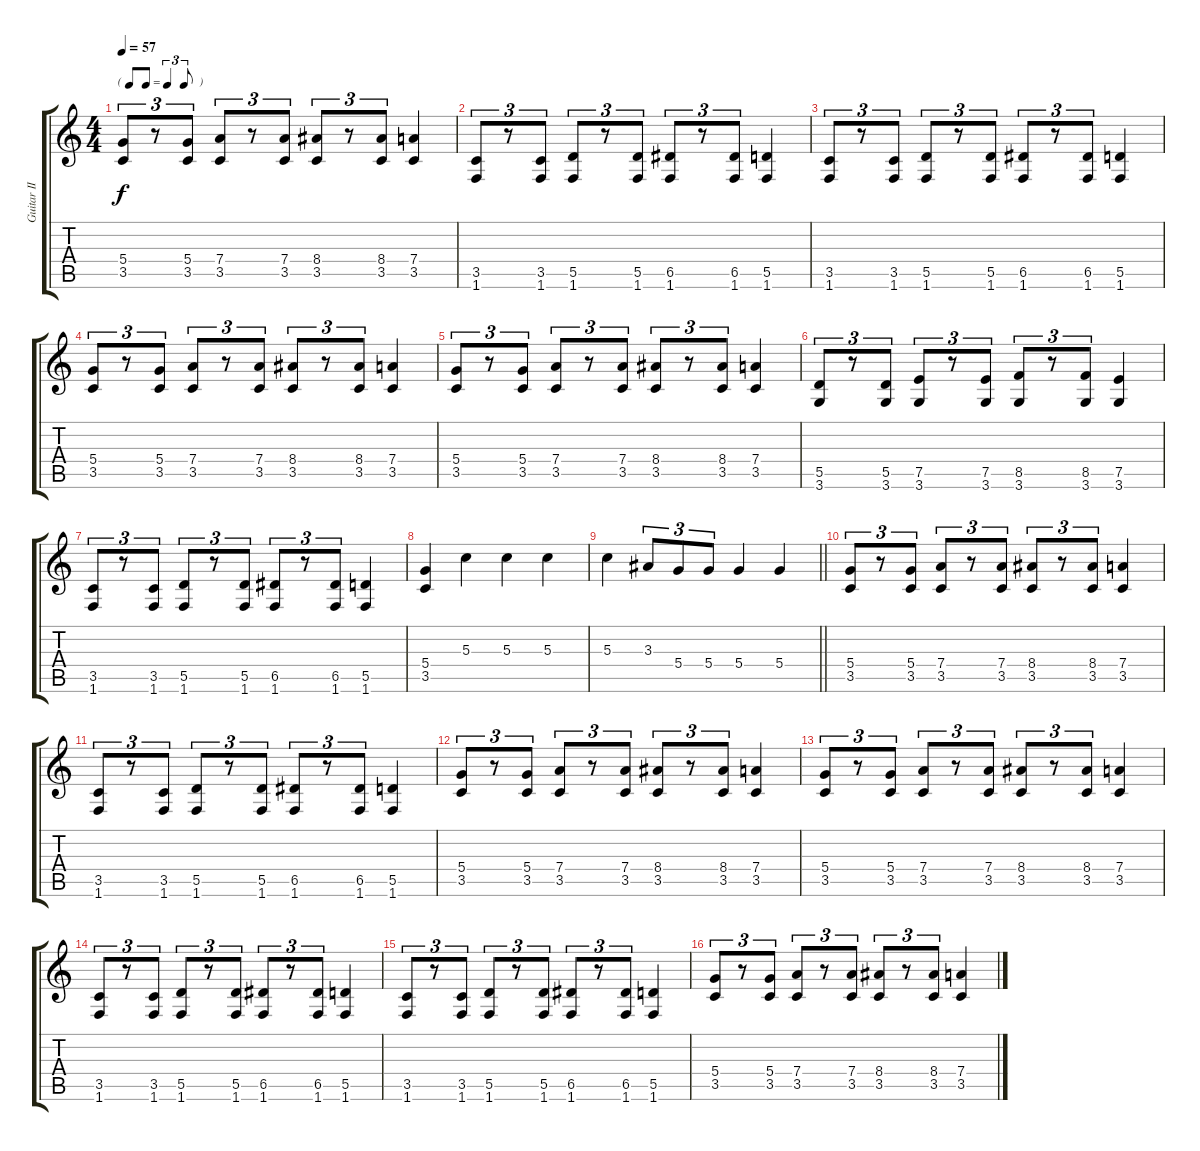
\track ("Guitar II" "Guitar II") {instrument distortionguitar}
\staff {score tabs}
\tuning (E4 B3 G3 D3 A2 E2) {hide}
\ts (4 4)
\tf triplet8th
\tempo 57
\clef g2
\ks c
(5.4 3.5).8{tu (3 2) dy f} r.8{tu (3 2)} (5.4 3.5).8{tu (3 2)} (7.4 3.5).8{tu (3 2)} r.8{tu (3 2)} (7.4 3.5).8{tu (3 2)} (8.4 3.5).8{tu (3 2)} r.8{tu (3 2)} (8.4 3.5).8{tu (3 2)} (7.4 3.5).4 |
(3.5 1.6).8{tu (3 2)} r.8{tu (3 2)} (3.5 1.6).8{tu (3 2)} (5.5 1.6).8{tu (3 2)} r.8{tu (3 2)} (5.5 1.6).8{tu (3 2)} (6.5 1.6).8{tu (3 2)} r.8{tu (3 2)} (6.5 1.6).8{tu (3 2)} (5.5 1.6).4 |
(3.5 1.6).8{tu (3 2)} r.8{tu (3 2)} (3.5 1.6).8{tu (3 2)} (5.5 1.6).8{tu (3 2)} r.8{tu (3 2)} (5.5 1.6).8{tu (3 2)} (6.5 1.6).8{tu (3 2)} r.8{tu (3 2)} (6.5 1.6).8{tu (3 2)} (5.5 1.6).4 |
(5.4 3.5).8{tu (3 2)} r.8{tu (3 2)} (5.4 3.5).8{tu (3 2)} (7.4 3.5).8{tu (3 2)} r.8{tu (3 2)} (7.4 3.5).8{tu (3 2)} (8.4 3.5).8{tu (3 2)} r.8{tu (3 2)} (8.4 3.5).8{tu (3 2)} (7.4 3.5).4 |
(5.4 3.5).8{tu (3 2)} r.8{tu (3 2)} (5.4 3.5).8{tu (3 2)} (7.4 3.5).8{tu (3 2)} r.8{tu (3 2)} (7.4 3.5).8{tu (3 2)} (8.4 3.5).8{tu (3 2)} r.8{tu (3 2)} (8.4 3.5).8{tu (3 2)} (7.4 3.5).4 |
(5.5 3.6).8{tu (3 2)} r.8{tu (3 2)} (5.5 3.6).8{tu (3 2)} (7.5 3.6).8{tu (3 2)} r.8{tu (3 2)} (7.5 3.6).8{tu (3 2)} (8.5 3.6).8{tu (3 2)} r.8{tu (3 2)} (8.5 3.6).8{tu (3 2)} (7.5 3.6).4 |
(3.5 1.6).8{tu (3 2)} r.8{tu (3 2)} (3.5 1.6).8{tu (3 2)} (5.5 1.6).8{tu (3 2)} r.8{tu (3 2)} (5.5 1.6).8{tu (3 2)} (6.5 1.6).8{tu (3 2)} r.8{tu (3 2)} (6.5 1.6).8{tu (3 2)} (5.5 1.6).4 |
(5.4 3.5).4 5.3.4 5.3.4 5.3.4 |
\barLineRight lightlight
5.3.4 3.3.8{tu (3 2)} 5.4.8{tu (3 2)} 5.4.8{tu (3 2)} 5.4.4 5.4.4 |
(5.4 3.5).8{tu (3 2)} r.8{tu (3 2)} (5.4 3.5).8{tu (3 2)} (7.4 3.5).8{tu (3 2)} r.8{tu (3 2)} (7.4 3.5).8{tu (3 2)} (8.4 3.5).8{tu (3 2)} r.8{tu (3 2)} (8.4 3.5).8{tu (3 2)} (7.4 3.5).4 |
(3.5 1.6).8{tu (3 2)} r.8{tu (3 2)} (3.5 1.6).8{tu (3 2)} (5.5 1.6).8{tu (3 2)} r.8{tu (3 2)} (5.5 1.6).8{tu (3 2)} (6.5 1.6).8{tu (3 2)} r.8{tu (3 2)} (6.5 1.6).8{tu (3 2)} (5.5 1.6).4 |
(5.4 3.5).8{tu (3 2)} r.8{tu (3 2)} (5.4 3.5).8{tu (3 2)} (7.4 3.5).8{tu (3 2)} r.8{tu (3 2)} (7.4 3.5).8{tu (3 2)} (8.4 3.5).8{tu (3 2)} r.8{tu (3 2)} (8.4 3.5).8{tu (3 2)} (7.4 3.5).4 |
(5.4 3.5).8{tu (3 2)} r.8{tu (3 2)} (5.4 3.5).8{tu (3 2)} (7.4 3.5).8{tu (3 2)} r.8{tu (3 2)} (7.4 3.5).8{tu (3 2)} (8.4 3.5).8{tu (3 2)} r.8{tu (3 2)} (8.4 3.5).8{tu (3 2)} (7.4 3.5).4 |
(3.5 1.6).8{tu (3 2)} r.8{tu (3 2)} (3.5 1.6).8{tu (3 2)} (5.5 1.6).8{tu (3 2)} r.8{tu (3 2)} (5.5 1.6).8{tu (3 2)} (6.5 1.6).8{tu (3 2)} r.8{tu (3 2)} (6.5 1.6).8{tu (3 2)} (5.5 1.6).4 |
(3.5 1.6).8{tu (3 2)} r.8{tu (3 2)} (3.5 1.6).8{tu (3 2)} (5.5 1.6).8{tu (3 2)} r.8{tu (3 2)} (5.5 1.6).8{tu (3 2)} (6.5 1.6).8{tu (3 2)} r.8{tu (3 2)} (6.5 1.6).8{tu (3 2)} (5.5 1.6).4 |
(5.4 3.5).8{tu (3 2)} r.8{tu (3 2)} (5.4 3.5).8{tu (3 2)} (7.4 3.5).8{tu (3 2)} r.8{tu (3 2)} (7.4 3.5).8{tu (3 2)} (8.4 3.5).8{tu (3 2)} r.8{tu (3 2)} (8.4 3.5).8{tu (3 2)} (7.4 3.5).4
